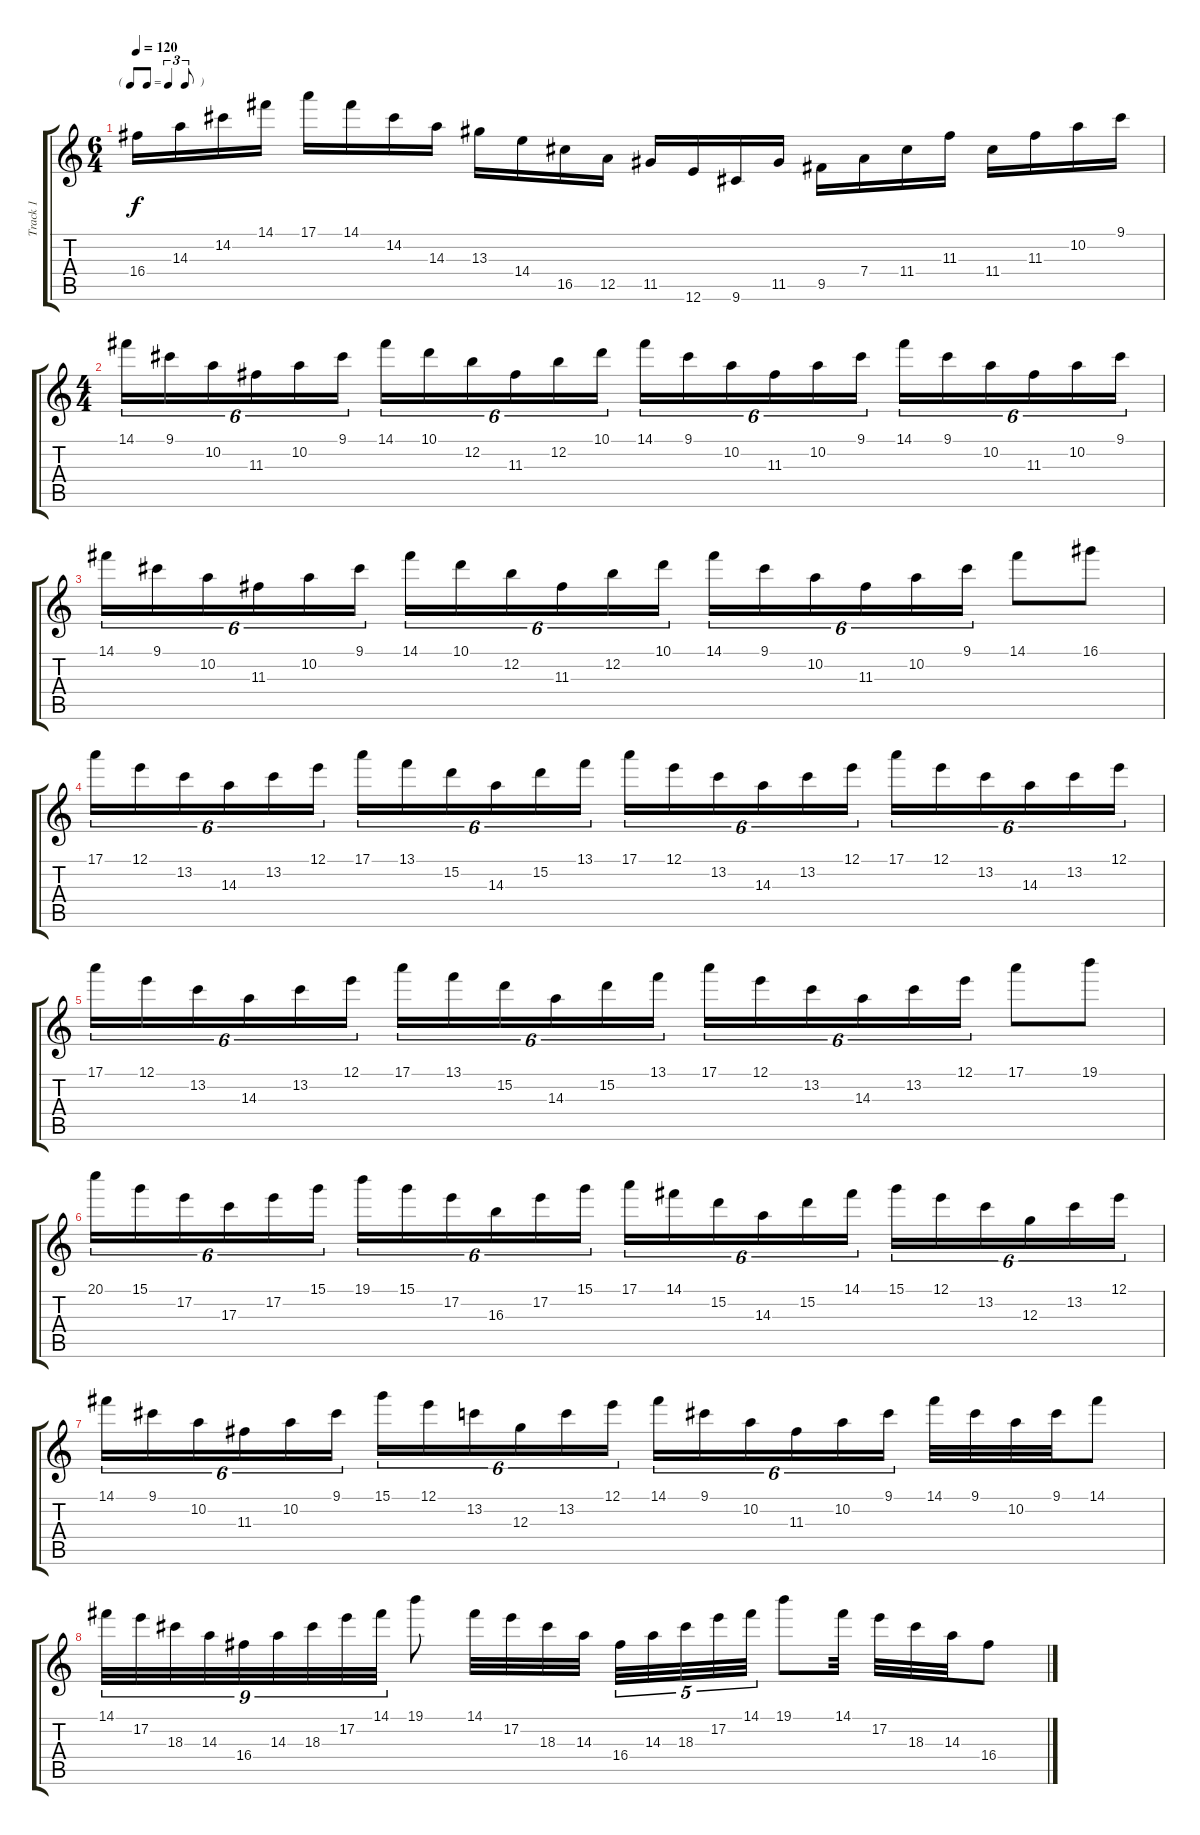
\track ("Track 1" "Track 1") {instrument distortionguitar}
\staff {score tabs}
\tuning (E4 B3 G3 D3 A2 E2) {hide}
\ts (6 4)
\tf triplet8th
\tempo 120
\clef g2
\ks c
16.4.16{dy f} 14.3.16 14.2.16 14.1.16 17.1.16 14.1.16 14.2.16 14.3.16 13.3.16 14.4.16 16.5.16 12.5.16 11.5.16 12.6.16 9.6.16 11.5.16 9.5.16 7.4.16 11.4.16 11.3.16 11.4.16 11.3.16 10.2.16 9.1.16 |
\ts (4 4)
14.1.16{tu (6 4)} 9.1.16{tu (6 4)} 10.2.16{tu (6 4)} 11.3.16{tu (6 4)} 10.2.16{tu (6 4)} 9.1.16{tu (6 4)} 14.1.16{tu (6 4)} 10.1.16{tu (6 4)} 12.2.16{tu (6 4)} 11.3.16{tu (6 4)} 12.2.16{tu (6 4)} 10.1.16{tu (6 4)} 14.1.16{tu (6 4)} 9.1.16{tu (6 4)} 10.2.16{tu (6 4)} 11.3.16{tu (6 4)} 10.2.16{tu (6 4)} 9.1.16{tu (6 4)} 14.1.16{tu (6 4)} 9.1.16{tu (6 4)} 10.2.16{tu (6 4)} 11.3.16{tu (6 4)} 10.2.16{tu (6 4)} 9.1.16{tu (6 4)} |
14.1.16{tu (6 4)} 9.1.16{tu (6 4)} 10.2.16{tu (6 4)} 11.3.16{tu (6 4)} 10.2.16{tu (6 4)} 9.1.16{tu (6 4)} 14.1.16{tu (6 4)} 10.1.16{tu (6 4)} 12.2.16{tu (6 4)} 11.3.16{tu (6 4)} 12.2.16{tu (6 4)} 10.1.16{tu (6 4)} 14.1.16{tu (6 4)} 9.1.16{tu (6 4)} 10.2.16{tu (6 4)} 11.3.16{tu (6 4)} 10.2.16{tu (6 4)} 9.1.16{tu (6 4)} 14.1.8 16.1.8 |
17.1.16{tu (6 4)} 12.1.16{tu (6 4)} 13.2.16{tu (6 4)} 14.3.16{tu (6 4)} 13.2.16{tu (6 4)} 12.1.16{tu (6 4)} 17.1.16{tu (6 4)} 13.1.16{tu (6 4)} 15.2.16{tu (6 4)} 14.3.16{tu (6 4)} 15.2.16{tu (6 4)} 13.1.16{tu (6 4)} 17.1.16{tu (6 4)} 12.1.16{tu (6 4)} 13.2.16{tu (6 4)} 14.3.16{tu (6 4)} 13.2.16{tu (6 4)} 12.1.16{tu (6 4)} 17.1.16{tu (6 4)} 12.1.16{tu (6 4)} 13.2.16{tu (6 4)} 14.3.16{tu (6 4)} 13.2.16{tu (6 4)} 12.1.16{tu (6 4)} |
17.1.16{tu (6 4)} 12.1.16{tu (6 4)} 13.2.16{tu (6 4)} 14.3.16{tu (6 4)} 13.2.16{tu (6 4)} 12.1.16{tu (6 4)} 17.1.16{tu (6 4)} 13.1.16{tu (6 4)} 15.2.16{tu (6 4)} 14.3.16{tu (6 4)} 15.2.16{tu (6 4)} 13.1.16{tu (6 4)} 17.1.16{tu (6 4)} 12.1.16{tu (6 4)} 13.2.16{tu (6 4)} 14.3.16{tu (6 4)} 13.2.16{tu (6 4)} 12.1.16{tu (6 4)} 17.1.8 19.1.8 |
20.1.16{tu (6 4)} 15.1.16{tu (6 4)} 17.2.16{tu (6 4)} 17.3.16{tu (6 4)} 17.2.16{tu (6 4)} 15.1.16{tu (6 4)} 19.1.16{tu (6 4)} 15.1.16{tu (6 4)} 17.2.16{tu (6 4)} 16.3.16{tu (6 4)} 17.2.16{tu (6 4)} 15.1.16{tu (6 4)} 17.1.16{tu (6 4)} 14.1.16{tu (6 4)} 15.2.16{tu (6 4)} 14.3.16{tu (6 4)} 15.2.16{tu (6 4)} 14.1.16{tu (6 4)} 15.1.16{tu (6 4)} 12.1.16{tu (6 4)} 13.2.16{tu (6 4)} 12.3.16{tu (6 4)} 13.2.16{tu (6 4)} 12.1.16{tu (6 4)} |
14.1.16{tu (6 4)} 9.1.16{tu (6 4)} 10.2.16{tu (6 4)} 11.3.16{tu (6 4)} 10.2.16{tu (6 4)} 9.1.16{tu (6 4)} 15.1.16{tu (6 4)} 12.1.16{tu (6 4)} 13.2.16{tu (6 4)} 12.3.16{tu (6 4)} 13.2.16{tu (6 4)} 12.1.16{tu (6 4)} 14.1.16{tu (6 4)} 9.1.16{tu (6 4)} 10.2.16{tu (6 4)} 11.3.16{tu (6 4)} 10.2.16{tu (6 4)} 9.1.16{tu (6 4)} 14.1.32 9.1.32 10.2.32 9.1.32 14.1.8 |
14.1.32{tu (9 8)} 17.2.32{tu (9 8)} 18.3.32{tu (9 8)} 14.3.32{tu (9 8)} 16.4.32{tu (9 8)} 14.3.32{tu (9 8)} 18.3.32{tu (9 8)} 17.2.32{tu (9 8)} 14.1.32{tu (9 8)} 19.1.8 14.1.32 17.2.32 18.3.32 14.3.32 16.4.32{tu (5 4)} 14.3.32{tu (5 4)} 18.3.32{tu (5 4)} 17.2.32{tu (5 4)} 14.1.32{tu (5 4)} 19.1.8 14.1.32 17.2.32 18.3.32 14.3.32 16.4.8
